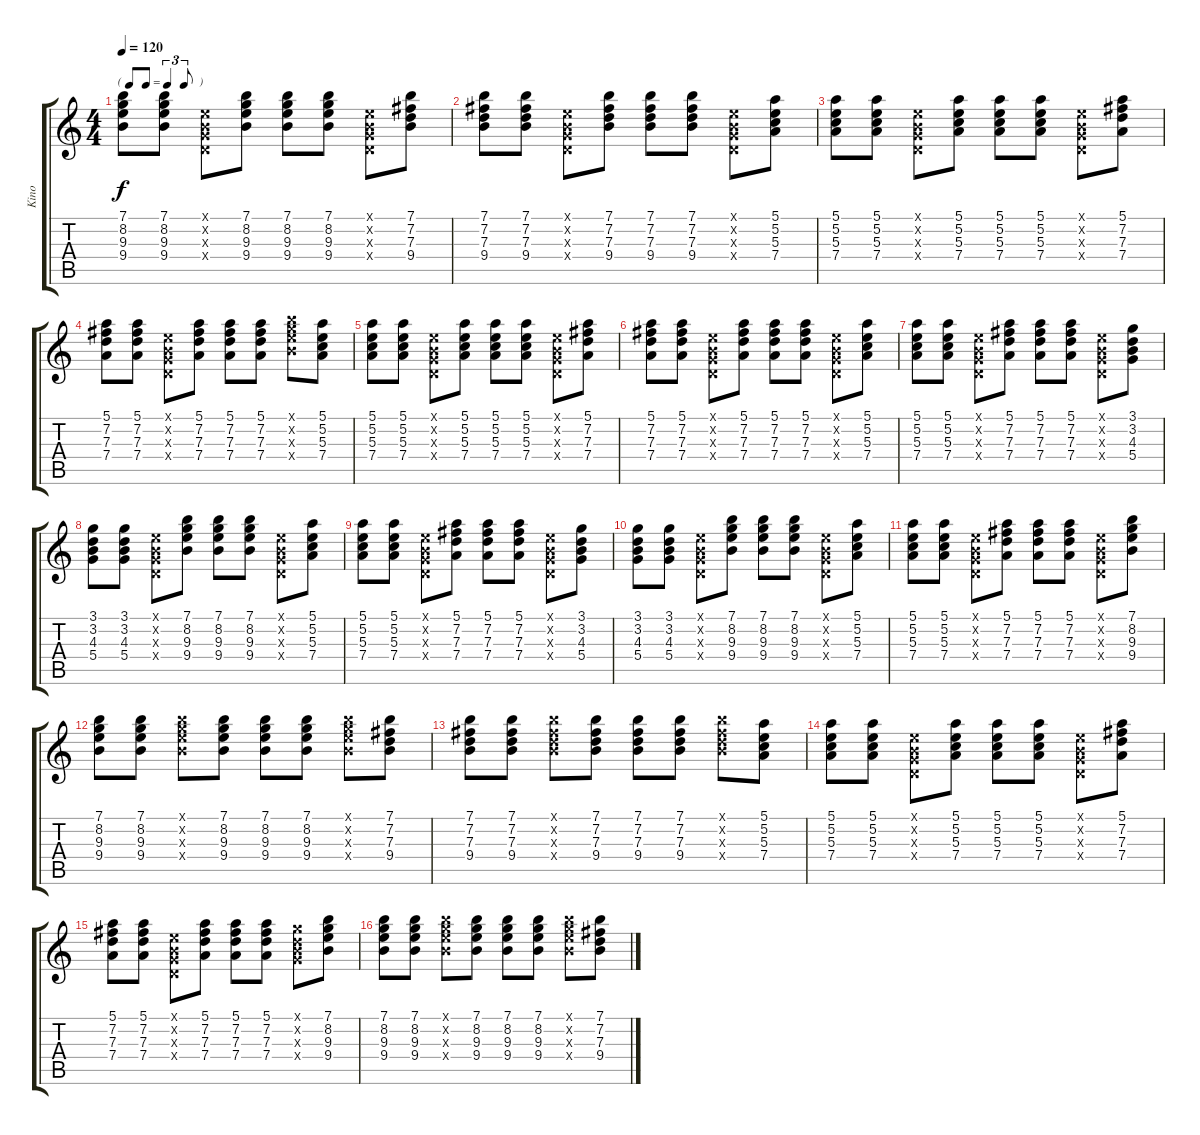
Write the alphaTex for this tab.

\track ("Kino" "Kino") {instrument acousticguitarsteel}
\staff {score tabs}
\tuning (E4 B3 G3 D3 A2 E2) {hide}
\ts (4 4)
\tf triplet8th
\tempo 120
\clef g2
\ks c
(7.1 8.2 9.3 9.4).8{dy f} (7.1 8.2 9.3 9.4).8 (0.1{x} 0.2{x} 0.3{x} 0.4{x}).8 (7.1 8.2 9.3 9.4).8 (7.1 8.2 9.3 9.4).8 (7.1 8.2 9.3 9.4).8 (0.1{x} 0.2{x} 0.3{x} 0.4{x}).8 (7.1 7.2 7.3 9.4).8 |
(7.1 7.2 7.3 9.4).8 (7.1 7.2 7.3 9.4).8 (0.1{x} 0.2{x} 0.3{x} 0.4{x}).8 (7.1 7.2 7.3 9.4).8 (7.1 7.2 7.3 9.4).8 (7.1 7.2 7.3 9.4).8 (0.1{x} 0.2{x} 0.3{x} 0.4{x}).8 (5.1 5.2 5.3 7.4).8 |
(5.1 5.2 5.3 7.4).8 (5.1 5.2 5.3 7.4).8 (0.1{x} 0.2{x} 0.3{x} 0.4{x}).8 (5.1 5.2 5.3 7.4).8 (5.1 5.2 5.3 7.4).8 (5.1 5.2 5.3 7.4).8 (0.1{x} 0.2{x} 0.3{x} 0.4{x}).8 (5.1 7.2 7.3 7.4).8 |
(5.1 7.2 7.3 7.4).8 (5.1 7.2 7.3 7.4).8 (0.1{x} 0.2{x} 0.3{x} 0.4{x}).8 (5.1 7.2 7.3 7.4).8 (5.1 7.2 7.3 7.4).8 (5.1 7.2 7.3 7.4).8 (7.1{x} 8.2{x} 9.3{x} 9.4{x}).8 (5.1 5.2 5.3 7.4).8 |
(5.1 5.2 5.3 7.4).8 (5.1 5.2 5.3 7.4).8 (0.1{x} 0.2{x} 0.3{x} 0.4{x}).8 (5.1 5.2 5.3 7.4).8 (5.1 5.2 5.3 7.4).8 (5.1 5.2 5.3 7.4).8 (0.1{x} 0.2{x} 0.3{x} 0.4{x}).8 (5.1 7.2 7.3 7.4).8 |
(5.1 7.2 7.3 7.4).8 (5.1 7.2 7.3 7.4).8 (0.1{x} 0.2{x} 0.3{x} 0.4{x}).8 (5.1 7.2 7.3 7.4).8 (5.1 7.2 7.3 7.4).8 (5.1 7.2 7.3 7.4).8 (0.1{x} 0.2{x} 0.3{x} 0.4{x}).8 (5.1 5.2 5.3 7.4).8 |
(5.1 5.2 5.3 7.4).8 (5.1 5.2 5.3 7.4).8 (0.1{x} 0.2{x} 0.3{x} 0.4{x}).8 (5.1 7.2 7.3 7.4).8 (5.1 7.2 7.3 7.4).8 (5.1 7.2 7.3 7.4).8 (0.1{x} 0.2{x} 0.3{x} 0.4{x}).8 (3.1 3.2 4.3 5.4).8 |
(3.1 3.2 4.3 5.4).8 (3.1 3.2 4.3 5.4).8 (0.1{x} 0.2{x} 0.3{x} 0.4{x}).8 (7.1 8.2 9.3 9.4).8 (7.1 8.2 9.3 9.4).8 (7.1 8.2 9.3 9.4).8 (0.1{x} 0.2{x} 0.3{x} 0.4{x}).8 (5.1 5.2 5.3 7.4).8 |
(5.1 5.2 5.3 7.4).8 (5.1 5.2 5.3 7.4).8 (0.1{x} 0.2{x} 0.3{x} 0.4{x}).8 (5.1 7.2 7.3 7.4).8 (5.1 7.2 7.3 7.4).8 (5.1 7.2 7.3 7.4).8 (0.1{x} 0.2{x} 0.3{x} 0.4{x}).8 (3.1 3.2 4.3 5.4).8 |
(3.1 3.2 4.3 5.4).8 (3.1 3.2 4.3 5.4).8 (0.1{x} 0.2{x} 0.3{x} 0.4{x}).8 (7.1 8.2 9.3 9.4).8 (7.1 8.2 9.3 9.4).8 (7.1 8.2 9.3 9.4).8 (0.1{x} 0.2{x} 0.3{x} 0.4{x}).8 (5.1 5.2 5.3 7.4).8 |
(5.1 5.2 5.3 7.4).8 (5.1 5.2 5.3 7.4).8 (0.1{x} 0.2{x} 0.3{x} 0.4{x}).8 (5.1 7.2 7.3 7.4).8 (5.1 7.2 7.3 7.4).8 (5.1 7.2 7.3 7.4).8 (0.1{x} 0.2{x} 0.3{x} 0.4{x}).8 (7.1 8.2 9.3 9.4).8 |
(7.1 8.2 9.3 9.4).8 (7.1 8.2 9.3 9.4).8 (7.1{x} 8.2{x} 9.3{x} 9.4{x}).8 (7.1 8.2 9.3 9.4).8 (7.1 8.2 9.3 9.4).8 (7.1 8.2 9.3 9.4).8 (7.1{x} 8.2{x} 9.3{x} 9.4{x}).8 (7.1 7.2 7.3 9.4).8 |
(7.1 7.2 7.3 9.4).8 (7.1 7.2 7.3 9.4).8 (7.1{x} 7.2{x} 7.3{x} 9.4{x}).8 (7.1 7.2 7.3 9.4).8 (7.1 7.2 7.3 9.4).8 (7.1 7.2 7.3 9.4).8 (7.1{x} 7.2{x} 7.3{x} 9.4{x}).8 (5.1 5.2 5.3 7.4).8 |
(5.1 5.2 5.3 7.4).8 (5.1 5.2 5.3 7.4).8 (0.1{x} 0.2{x} 0.3{x} 0.4{x}).8 (5.1 5.2 5.3 7.4).8 (5.1 5.2 5.3 7.4).8 (5.1 5.2 5.3 7.4).8 (0.1{x} 0.2{x} 0.3{x} 0.4{x}).8 (5.1 7.2 7.3 7.4).8 |
(5.1 7.2 7.3 7.4).8 (5.1 7.2 7.3 7.4).8 (0.1{x} 0.2{x} 0.3{x} 0.4{x}).8 (5.1 7.2 7.3 7.4).8 (5.1 7.2 7.3 7.4).8 (5.1 7.2 7.3 7.4).8 (3.1{x} 3.2{x} 4.3{x} 5.4{x}).8 (7.1 8.2 9.3 9.4).8 |
(7.1 8.2 9.3 9.4).8 (7.1 8.2 9.3 9.4).8 (7.1{x} 8.2{x} 9.3{x} 9.4{x}).8 (7.1 8.2 9.3 9.4).8 (7.1 8.2 9.3 9.4).8 (7.1 8.2 9.3 9.4).8 (7.1{x} 8.2{x} 9.3{x} 9.4{x}).8 (7.1 7.2 7.3 9.4).8
